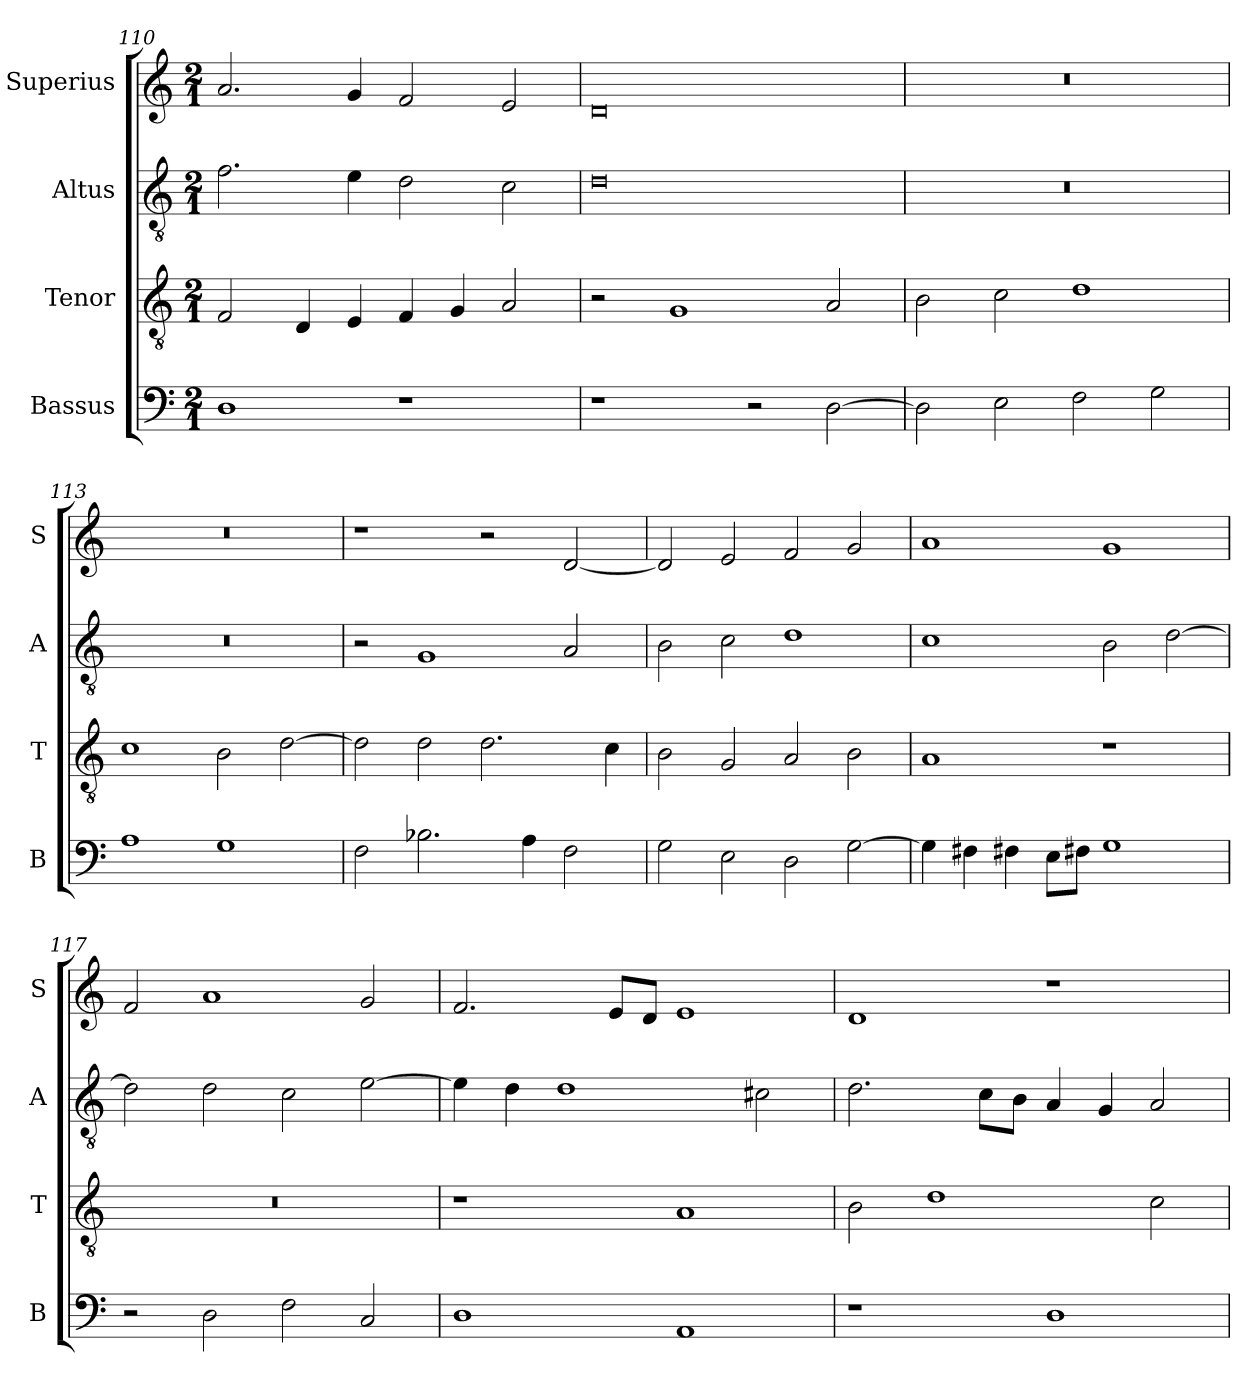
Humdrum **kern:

**kern	**kern	**kern	**kern
*part4	*part3	*part2	*part1
*staff4	*staff3	*staff2	*staff1
*I"Bassus	*I"Tenor	*I"Altus	*I"Superius
*I'B	*I'T	*I'A	*I'S
*clefF4	*clefGv2	*clefGv2	*clefG2
*k[]	*k[]	*k[]	*k[]
*C:	*C:	*C:	*C:
*M2/1	*M2/1	*M2/1	*M2/1
=110	=110	=110	=110
1D	2F	2.f	2.a
.	4D	.	.
.	4E	4e	4g
1r	4F	2d	2f
.	4G	.	.
.	2A	2c	2e
=111	=111	=111	=111
1r	2r	0d	0d
.	1G	.	.
2r	.	.	.
[2D	2A	.	.
=112	=112	=112	=112
2D]	2B	0r	0r
2E	2c	.	.
2F	1d	.	.
2G	.	.	.
=113	=113	=113	=113
1A	1c	0r	0r
1G	2B	.	.
.	[2d	.	.
=114	=114	=114	=114
2F	2d]	2r	1r
2.B-X	2d	1G	.
.	2.d	.	2r
4A	.	.	.
2F	.	2A	[2d
.	4c	.	.
=115	=115	=115	=115
2G	2B	2B	2d]
2E	2G	2c	2e
2D	2A	1d	2f
[2G	2B	.	2g
=116	=116	=116	=116
4G]	1A	1c	1a
4F#X	.	.	.
4F#X	.	.	.
8EL	.	.	.
8F#XJ	.	.	.
1G	1r	2B	1g
.	.	[2d	.
=117	=117	=117	=117
2r	0r	2d]	2f
2D	.	2d	1a
2F	.	2c	.
2C	.	[2e	2g
=118	=118	=118	=118
1D	1r	4e]	2.f
.	.	4d	.
.	.	1d	.
.	.	.	8eL
.	.	.	8dJ
1AA	1A	.	1e
.	.	2c#X	.
=119	=119	=119	=119
1r	2B	2.d	1d
.	1d	.	.
.	.	8cL	.
.	.	8BJ	.
1D	.	4A	1r
.	.	4G	.
.	2c	2A	.
=	=	=	=
*-	*-	*-	*-
